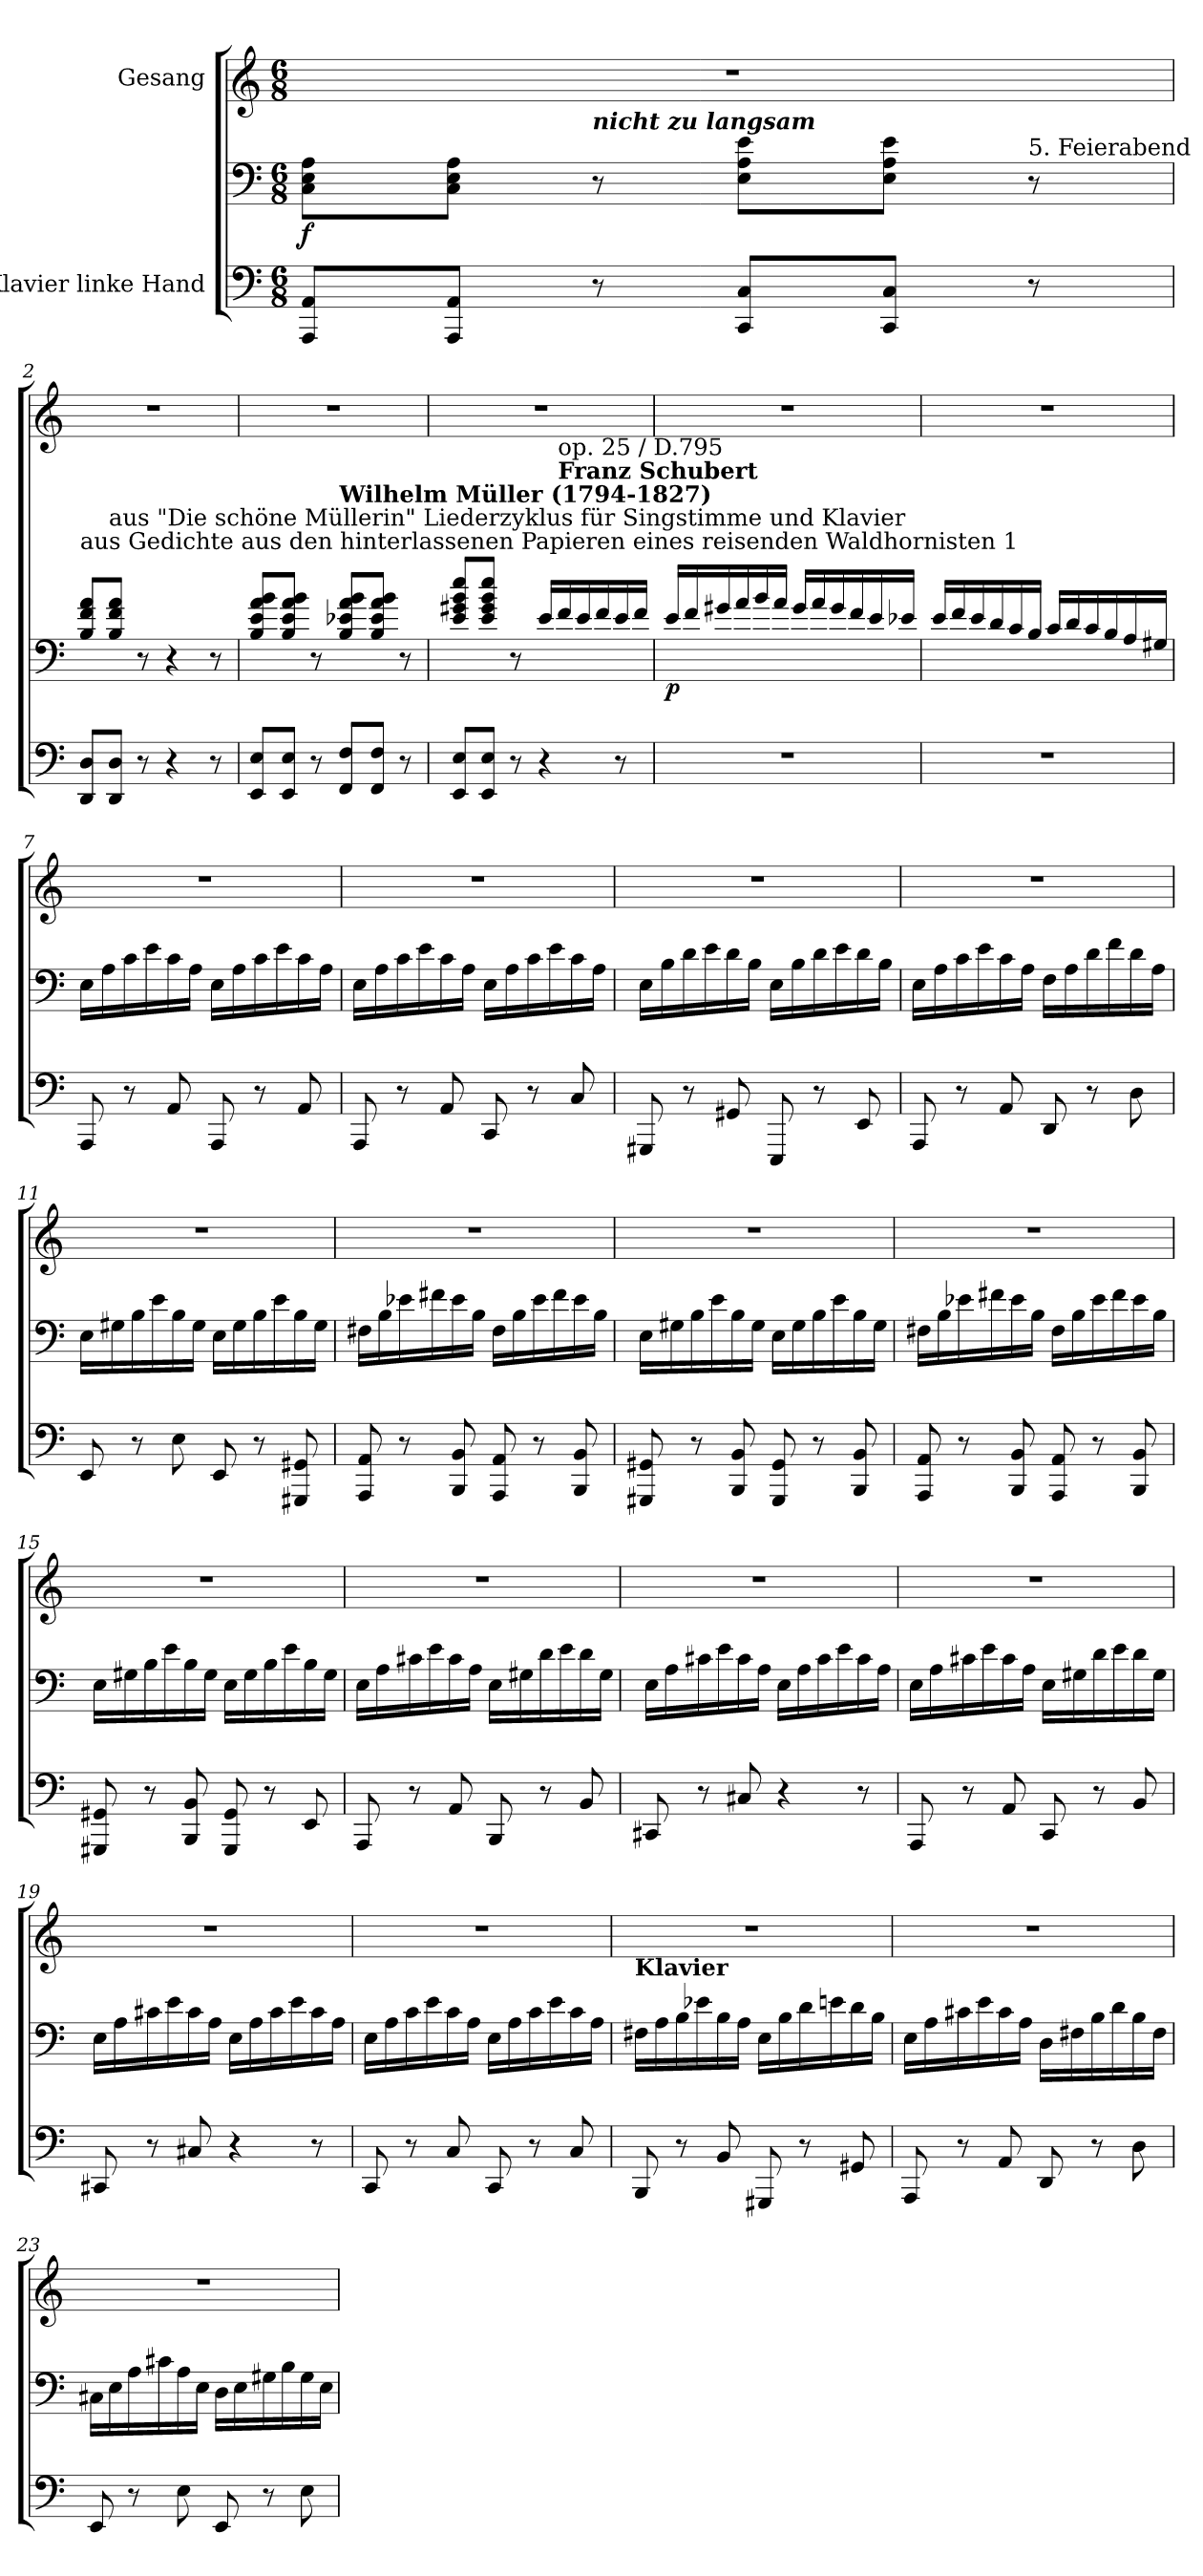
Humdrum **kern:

**kern	**kern	**dynam	**kern
*part2	*part2	*part2	*part1
*staff3	*staff2	*staff2/3	*staff1
*I"Klavier linke Hand	*	*	*I"Gesang
*clefF4	*clefF4	*	*clefG2
*k[]	*k[]	*	*k[]
*M6/8	*M6/8	*	*M6/8
=1	=1	=1	=1
!	!	!LO:DY:b	!
8AAA/ 8AA/L	8C\ 8E\ 8A\L	f	2.r
8AAA/ 8AA/J	8C\ 8E\ 8A\J	.	.
!	!LO:TX:a:Bi:t=nicht zu langsam	!	!
8r	8r	.	.
8CC/ 8C/L	8E\ 8A\ 8e\L	.	.
8CC/ 8C/J	8E\ 8A\ 8e\J	.	.
!	!LO:TX:a:t=5. Feierabend	!	!
8r	8r	.	.
=2	=2	=2	=2
!	!LO:TX:a:t=aus Gedichte aus den hinterlassenen Papieren eines reisenden Waldhornisten 1	!	!
8DD/ 8D/L	8B/ 8f/ 8a/L	.	2.r
!	!LO:TX:a:t=aus "Die schöne Müllerin" Liederzyklus für Singstimme und Klavier	!	!
8DD/ 8D/J	8B/ 8f/ 8a/J	.	.
8r	8r	.	.
4r	4r	.	.
8r	8r	.	.
=3	=3	=3	=3
8EE/ 8E/L	8B/ 8e/ 8a/ 8b/L	.	2.r
8EE/ 8E/J	8B/ 8e/ 8a/ 8b/J	.	.
8r	8r	.	.
!	!LO:TX:a:B:t=Wilhelm Müller (1794-1827)	!	!
8FF/ 8F/L	8B/ 8e-X/ 8a/ 8b/L	.	.
8FF/ 8F/J	8B/ 8e-/ 8a/ 8b/J	.	.
8r	8r	.	.
!!LO:LB:g=z
=4	=4	=4	=4
8EE/ 8E/L	8e/ 8g#X/ 8b/ 8ee/L	.	2.r
8EE/ 8E/J	8e/ 8g#/ 8b/ 8ee/J	.	.
8r	8r	.	.
4r	16e/LL	.	.
!	!LO:TX:a:B:t=Franz Schubert	!	!
!	!LO:TX:a:t=op. 25 / D.795	!	!
.	16f/	.	.
.	16e/	.	.
.	16f/	.	.
8r	16e/	.	.
.	16f/JJ	.	.
!!LO:LB:g=z
=5	=5	=5	=5
!	!	!LO:DY:b	!
2.r	16e/LL	p	2.r
.	16f/	.	.
.	16g#X/	.	.
.	16a/	.	.
.	16b/	.	.
.	16a/JJ	.	.
.	16g#/LL	.	.
.	16a/	.	.
.	16g#/	.	.
.	16f/	.	.
.	16e/	.	.
.	16e-X/JJ	.	.
=6	=6	=6	=6
2.r	16e/LL	.	2.r
.	16f/	.	.
.	16e/	.	.
.	16d/	.	.
.	16c/	.	.
.	16B/JJ	.	.
.	16c/LL	.	.
.	16d/	.	.
.	16c/	.	.
.	16B/	.	.
.	16A/	.	.
.	16G#X/JJ	.	.
!!LO:LB:g=z
=7	=7	=7	=7
8AAA/	16E\LL	.	2.r
.	16A\	.	.
8r	16c\	.	.
.	16e\	.	.
8AA/	16c\	.	.
.	16A\JJ	.	.
8AAA/	16E\LL	.	.
.	16A\	.	.
8r	16c\	.	.
.	16e\	.	.
8AA/	16c\	.	.
.	16A\JJ	.	.
=8	=8	=8	=8
8AAA/	16E\LL	.	2.r
.	16A\	.	.
8r	16c\	.	.
.	16e\	.	.
8AA/	16c\	.	.
.	16A\JJ	.	.
8CC/	16E\LL	.	.
.	16A\	.	.
8r	16c\	.	.
.	16e\	.	.
8C/	16c\	.	.
.	16A\JJ	.	.
!!LO:PB:g=z
=9	=9	=9	=9
8GGG#X/	16E\LL	.	2.r
.	16B\	.	.
8r	16d\	.	.
.	16e\	.	.
8GG#X/	16d\	.	.
.	16B\JJ	.	.
8EEE/	16E\LL	.	.
.	16B\	.	.
8r	16d\	.	.
.	16e\	.	.
8EE/	16d\	.	.
.	16B\JJ	.	.
=10	=10	=10	=10
8AAA/	16E\LL	.	2.r
.	16A\	.	.
8r	16c\	.	.
.	16e\	.	.
8AA/	16c\	.	.
.	16A\JJ	.	.
8DD/	16F\LL	.	.
.	16A\	.	.
8r	16d\	.	.
.	16f\	.	.
8D\	16d\	.	.
.	16A\JJ	.	.
!!LO:LB:g=z
=11	=11	=11	=11
8EE/	16E\LL	.	2.r
.	16G#X\	.	.
8r	16B\	.	.
.	16e\	.	.
8E\	16B\	.	.
.	16G#\JJ	.	.
8EE/	16E\LL	.	.
.	16G#\	.	.
8r	16B\	.	.
.	16e\	.	.
8GGG#X/ 8GG#X/	16B\	.	.
.	16G#\JJ	.	.
=12	=12	=12	=12
8AAA/ 8AA/	16F#X\LL	.	2.r
.	16B\	.	.
8r	16e-X\	.	.
.	16f#X\	.	.
8BBB/ 8BB/	16e-\	.	.
.	16B\JJ	.	.
8AAA/ 8AA/	16F#\LL	.	.
.	16B\	.	.
8r	16e-\	.	.
.	16f#\	.	.
8BBB/ 8BB/	16e-\	.	.
.	16B\JJ	.	.
!!LO:LB:g=z
=13	=13	=13	=13
8GGG#X/ 8GG#X/	16E\LL	.	2.r
.	16G#X\	.	.
8r	16B\	.	.
.	16e\	.	.
8BBB/ 8BB/	16B\	.	.
.	16G#\JJ	.	.
8GGG#/ 8GG#/	16E\LL	.	.
.	16G#\	.	.
8r	16B\	.	.
.	16e\	.	.
8BBB/ 8BB/	16B\	.	.
.	16G#\JJ	.	.
=14	=14	=14	=14
8AAA/ 8AA/	16F#X\LL	.	2.r
.	16B\	.	.
8r	16e-X\	.	.
.	16f#X\	.	.
8BBB/ 8BB/	16e-\	.	.
.	16B\JJ	.	.
8AAA/ 8AA/	16F#\LL	.	.
.	16B\	.	.
8r	16e-\	.	.
.	16f#\	.	.
8BBB/ 8BB/	16e-\	.	.
.	16B\JJ	.	.
!!LO:LB:g=z
=15	=15	=15	=15
8GGG#X/ 8GG#X/	16E\LL	.	2.r
.	16G#X\	.	.
8r	16B\	.	.
.	16e\	.	.
8BBB/ 8BB/	16B\	.	.
.	16G#\JJ	.	.
8GGG#/ 8GG#/	16E\LL	.	.
.	16G#\	.	.
8r	16B\	.	.
.	16e\	.	.
8EE/	16B\	.	.
.	16G#\JJ	.	.
=16	=16	=16	=16
8AAA/	16E\LL	.	2.r
.	16A\	.	.
8r	16c#X\	.	.
.	16e\	.	.
8AA/	16c#\	.	.
.	16A\JJ	.	.
8BBB/	16E\LL	.	.
.	16G#X\	.	.
8r	16d\	.	.
.	16e\	.	.
8BB/	16d\	.	.
.	16G#\JJ	.	.
!!LO:LB:g=z
=17	=17	=17	=17
8CC#X/	16E\LL	.	2.r
.	16A\	.	.
8r	16c#X\	.	.
.	16e\	.	.
8C#X/	16c#\	.	.
.	16A\JJ	.	.
4r	16E\LL	.	.
.	16A\	.	.
.	16c#\	.	.
.	16e\	.	.
8r	16c#\	.	.
.	16A\JJ	.	.
=18	=18	=18	=18
8AAA/	16E\LL	.	2.r
.	16A\	.	.
8r	16c#X\	.	.
.	16e\	.	.
8AA/	16c#\	.	.
.	16A\JJ	.	.
8CC/	16E\LL	.	.
.	16G#X\	.	.
8r	16d\	.	.
.	16e\	.	.
8BB/	16d\	.	.
.	16G#\JJ	.	.
!!LO:PB:g=z
=19	=19	=19	=19
8CC#X/	16E\LL	.	2.r
.	16A\	.	.
8r	16c#X\	.	.
.	16e\	.	.
8C#X/	16c#\	.	.
.	16A\JJ	.	.
4r	16E\LL	.	.
.	16A\	.	.
.	16c#\	.	.
.	16e\	.	.
8r	16c#\	.	.
.	16A\JJ	.	.
=20	=20	=20	=20
8CC/	16E\LL	.	2.r
.	16A\	.	.
8r	16c\	.	.
.	16e\	.	.
8C/	16c\	.	.
.	16A\JJ	.	.
8CC/	16E\LL	.	.
.	16A\	.	.
8r	16c\	.	.
.	16e\	.	.
8C/	16c\	.	.
.	16A\JJ	.	.
!!LO:LB:g=z
=21	=21	=21	=21
!	!LO:TX:a:B:t=Klavier	!	!
8BBB/	16F#X\LL	.	2.r
.	16A\	.	.
8r	16B\	.	.
.	16e-X\	.	.
8BB/	16B\	.	.
.	16A\JJ	.	.
8GGG#X/	16E\LL	.	.
.	16B\	.	.
8r	16d\	.	.
.	16en\	.	.
8GG#X/	16d\	.	.
.	16B\JJ	.	.
=22	=22	=22	=22
8AAA/	16E\LL	.	2.r
.	16A\	.	.
8r	16c#X\	.	.
.	16e\	.	.
8AA/	16c#\	.	.
.	16A\JJ	.	.
8DD/	16D\LL	.	.
.	16F#X\	.	.
8r	16B\	.	.
.	16d\	.	.
8D\	16B\	.	.
.	16F#\JJ	.	.
!!LO:LB:g=z
=23	=23	=23	=23
8EE/	16C#X\LL	.	2.r
.	16E\	.	.
8r	16A\	.	.
.	16c#X\	.	.
8E\	16A\	.	.
.	16E\JJ	.	.
8EE/	16D\LL	.	.
.	16E\	.	.
8r	16G#X\	.	.
.	16B\	.	.
8E\	16G#\	.	.
.	16E\JJ	.	.
=	=	=	=
*-	*-	*-	*-
